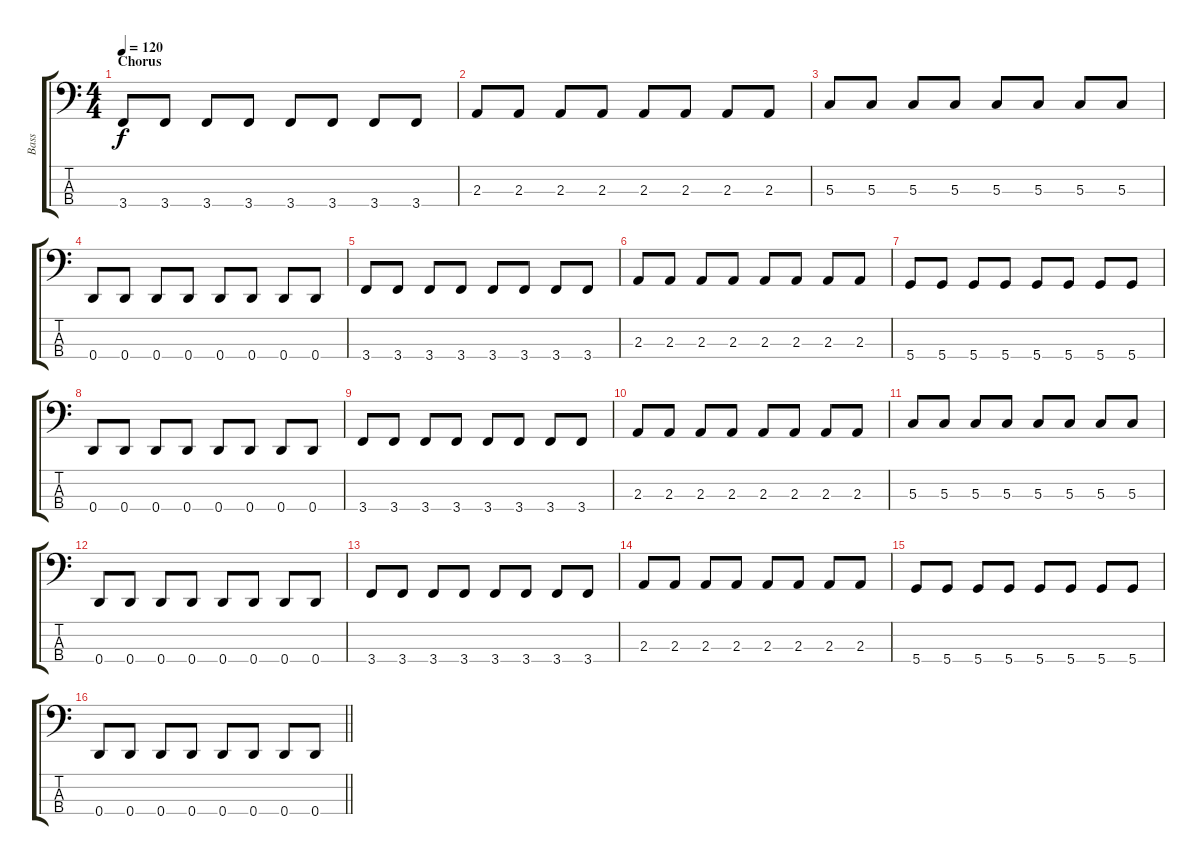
\track ("Bass" "Bass") {instrument electricbassfinger}
\staff {score tabs}
\tuning (F2 C2 G1 D1) {hide}
\ts (4 4)
\section ("" "Chorus")
\tempo 120
\clef f4
\ks c
3.4.8{dy f} 3.4.8 3.4.8 3.4.8 3.4.8 3.4.8 3.4.8 3.4.8 |
2.3.8 2.3.8 2.3.8 2.3.8 2.3.8 2.3.8 2.3.8 2.3.8 |
5.3.8 5.3.8 5.3.8 5.3.8 5.3.8 5.3.8 5.3.8 5.3.8 |
0.4.8 0.4.8 0.4.8 0.4.8 0.4.8 0.4.8 0.4.8 0.4.8 |
3.4.8 3.4.8 3.4.8 3.4.8 3.4.8 3.4.8 3.4.8 3.4.8 |
2.3.8 2.3.8 2.3.8 2.3.8 2.3.8 2.3.8 2.3.8 2.3.8 |
5.4.8 5.4.8 5.4.8 5.4.8 5.4.8 5.4.8 5.4.8 5.4.8 |
0.4.8 0.4.8 0.4.8 0.4.8 0.4.8 0.4.8 0.4.8 0.4.8 |
3.4.8 3.4.8 3.4.8 3.4.8 3.4.8 3.4.8 3.4.8 3.4.8 |
2.3.8 2.3.8 2.3.8 2.3.8 2.3.8 2.3.8 2.3.8 2.3.8 |
5.3.8 5.3.8 5.3.8 5.3.8 5.3.8 5.3.8 5.3.8 5.3.8 |
0.4.8 0.4.8 0.4.8 0.4.8 0.4.8 0.4.8 0.4.8 0.4.8 |
3.4.8 3.4.8 3.4.8 3.4.8 3.4.8 3.4.8 3.4.8 3.4.8 |
2.3.8 2.3.8 2.3.8 2.3.8 2.3.8 2.3.8 2.3.8 2.3.8 |
5.4.8 5.4.8 5.4.8 5.4.8 5.4.8 5.4.8 5.4.8 5.4.8 |
\barLineRight lightlight
0.4.8 0.4.8 0.4.8 0.4.8 0.4.8 0.4.8 0.4.8 0.4.8
